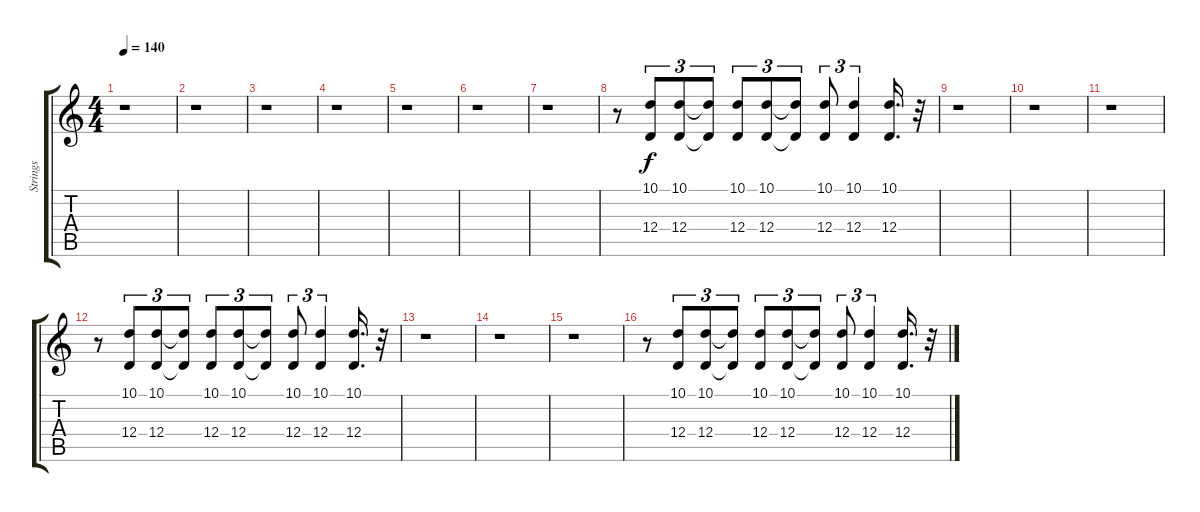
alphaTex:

\track ("Strings" "Strings") {instrument stringensemble1}
\staff {score tabs}
\tuning (E4 B3 G3 D3 A2 E2) {hide}
\ts (4 4)
\tempo 140
\clef g2
\ks c
r.1{dy f} |
r.1 |
r.1 |
r.1 |
r.1 |
r.1 |
r.1 |
r.8 (10.1 12.4).8{tu (3 2)} (10.1 12.4).8{tu (3 2)} (10.1{t} 12.4{t}).8{tu (3 2)} (10.1 12.4).8{tu (3 2)} (10.1 12.4).8{tu (3 2)} (10.1{t} 12.4{t}).8{tu (3 2)} (10.1 12.4).8{tu (3 2)} (10.1 12.4).4{tu (3 2)} (10.1 12.4).16{d} r.32 |
r.1 |
r.1 |
r.1 |
r.8 (10.1 12.4).8{tu (3 2)} (10.1 12.4).8{tu (3 2)} (10.1{t} 12.4{t}).8{tu (3 2)} (10.1 12.4).8{tu (3 2)} (10.1 12.4).8{tu (3 2)} (10.1{t} 12.4{t}).8{tu (3 2)} (10.1 12.4).8{tu (3 2)} (10.1 12.4).4{tu (3 2)} (10.1 12.4).16{d} r.32 |
r.1 |
r.1 |
r.1 |
r.8 (10.1 12.4).8{tu (3 2)} (10.1 12.4).8{tu (3 2)} (10.1{t} 12.4{t}).8{tu (3 2)} (10.1 12.4).8{tu (3 2)} (10.1 12.4).8{tu (3 2)} (10.1{t} 12.4{t}).8{tu (3 2)} (10.1 12.4).8{tu (3 2)} (10.1 12.4).4{tu (3 2)} (10.1 12.4).16{d} r.32
